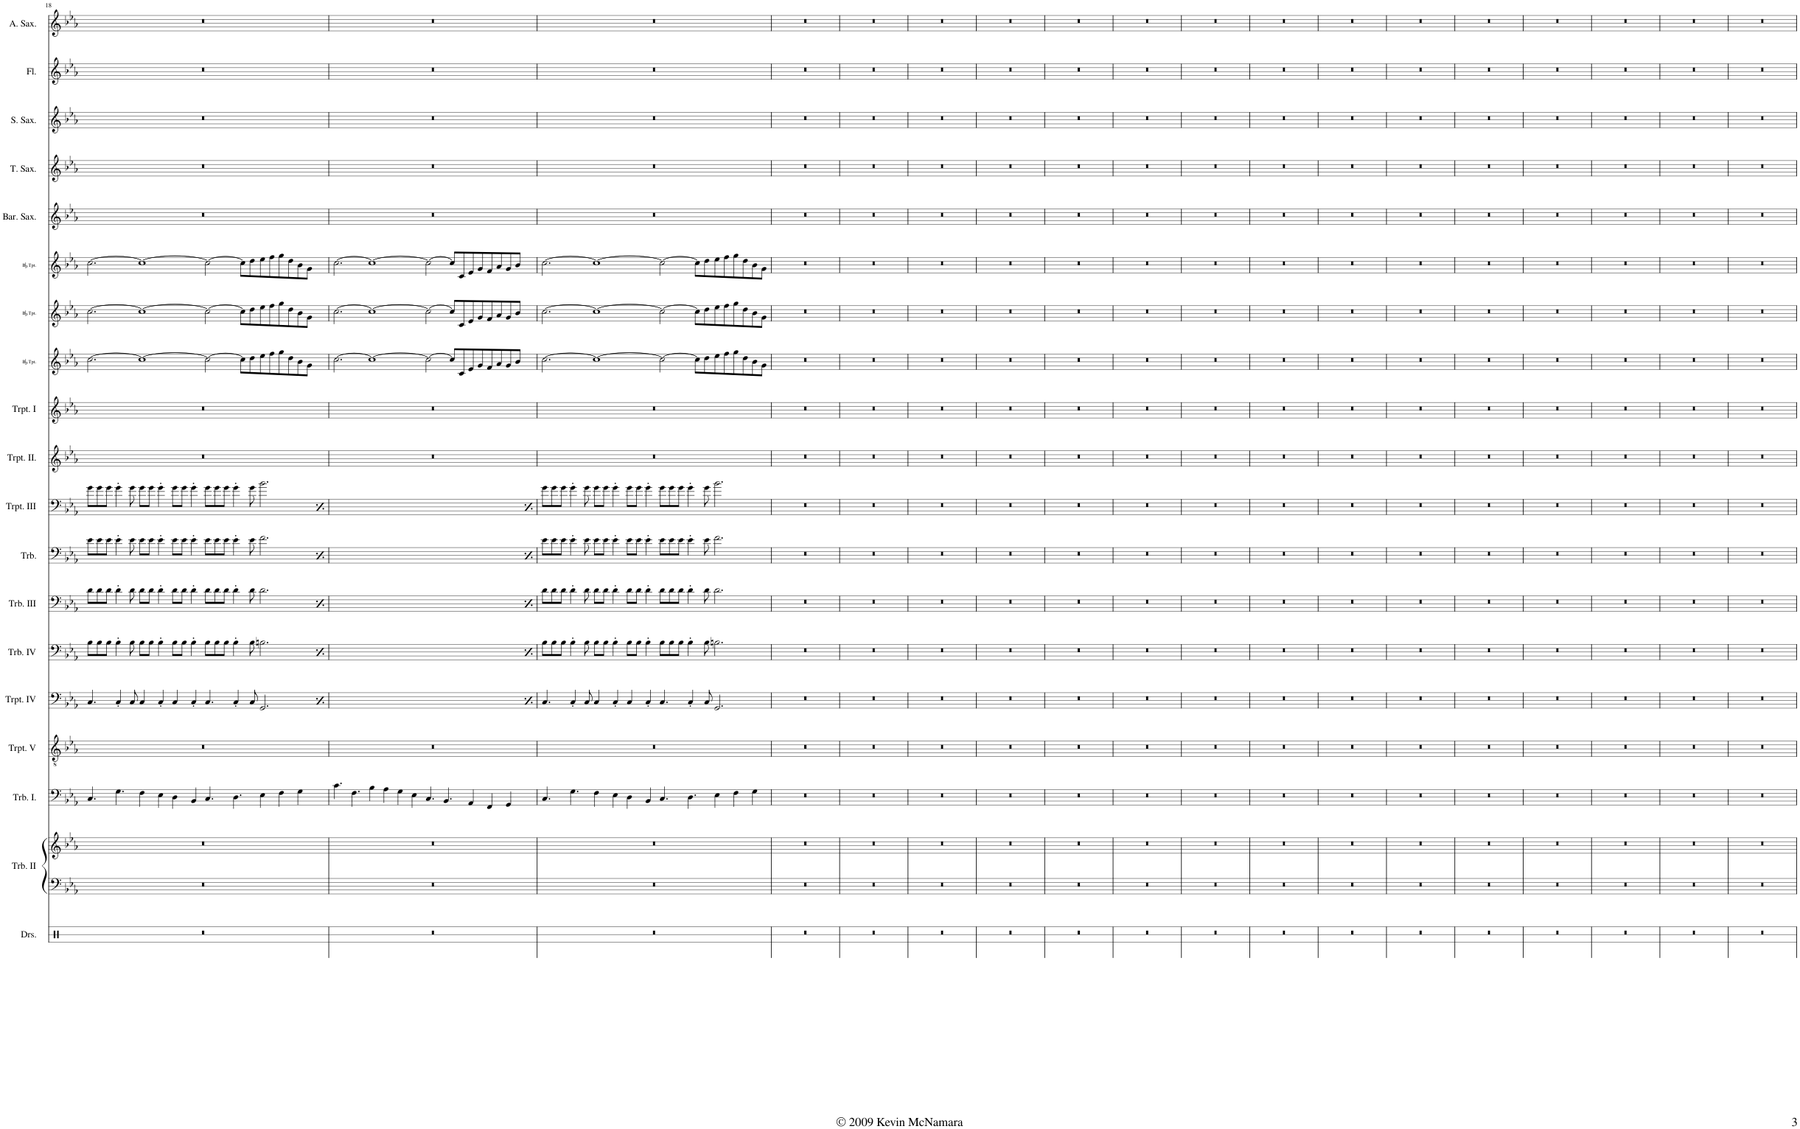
**kern	**kern	**kern	**kern	**kern	**kern	**kern	**kern	**kern	**kern	**kern	**kern	**kern	**kern	**kern	**kern	**kern	**kern	**kern	**kern
*part19	*part18	*part18	*part17	*part16	*part15	*part14	*part13	*part12	*part11	*part10	*part9	*part8	*part7	*part6	*part5	*part4	*part3	*part2	*part1
*staff20	*staff19	*staff18	*staff17	*staff16	*staff15	*staff14	*staff13	*staff12	*staff11	*staff10	*staff9	*staff8	*staff7	*staff6	*staff5	*staff4	*staff3	*staff2	*staff1
*I"Drumset	*I"Trombone II	*	*I"Trombone I	*I"Trumpet V	*I"Trumpet IVe	*I"Trombone IV	*I"Trombone III	*I"Trombone	*I"Trumpet IIIe	*I"Trumpet II	*I"Trumpet I	*I"BaccidentalFlat Trumpet	*I"BaccidentalFlat Trumpet	*I"BaccidentalFlat Trumpet	*I"Baritone Saxophone	*I"Tenor Saxophone	*I"Soprano Saxophone	*I"Flute	*I"Alto Saxophone
*I'Drs.	*I'Trb. II	*	*I'Trb. I.	*I'Trpt. V	*I'Trpt. IV	*I'Trb. IV	*I'Trb. III	*I'Trb.	*I'Trpt. III	*I'Trpt. II.	*I'Trpt. I	*I'BaccidentalFlat Tpt.	*I'BaccidentalFlat Tpt.	*I'BaccidentalFlat Tpt.	*I'Bar. Sax.	*I'T. Sax.	*I'S. Sax.	*I'Fl.	*I'A. Sax.
!!LO:PB:g=z
*clefX	*clefF4	*clefG2	*clefF4	*clefGv2	*clefF4	*clefF4	*clefF4	*clefF4	*clefF4	*clefG2	*clefG2	*clefG2	*clefG2	*clefG2	*clefG2	*clefG2	*clefG2	*clefG2	*clefG2
*	*	*	*	*	*	*	*	*	*	*ITrd1c2	*ITrd1c2	*ITrd1c2	*ITrd1c2	*ITrd1c2	*ITrd12c21	*ITrd8c14	*ITrd1c2	*	*ITrd5c9
*k[]	*k[b-e-a-]	*k[b-e-a-]	*k[b-e-a-]	*k[b-e-a-]	*k[b-e-a-]	*k[b-e-a-]	*k[b-e-a-]	*k[b-e-a-]	*k[b-e-a-]	*k[b-e-a-]	*k[b-e-a-]	*k[b-e-a-]	*k[b-e-a-]	*k[b-e-a-]	*k[b-e-a-]	*k[b-e-a-]	*k[b-e-a-]	*k[b-e-a-]	*k[b-e-a-]
*M13/4	*M13/4	*M13/4	*M13/4	*M13/4	*M13/4	*M13/4	*M13/4	*M13/4	*M13/4	*M13/4	*M13/4	*M13/4	*M13/4	*M13/4	*M13/4	*M13/4	*M13/4	*M13/4	*M13/4
=18	=18	=18	=18	=18	=18	=18	=18	=18	=18	=18	=18	=18	=18	=18	=18	=18	=18	=18	=18
4%13r	4%13r	4%13r	4.C/	4%13r	4.C/	8B-\L	8d\L	8e-\L	8g\L	4%13r	4%13r	[2.cc\	[2.cc\	[2.cc\	4%13r	4%13r	4%13r	4%13r	4%13r
.	.	.	.	.	.	8B-\	8d\	8e-\	8g\	.	.	.	.	.	.	.	.	.	.
.	.	.	.	.	.	8B-\J	8d\J	8e-\J	8g\J	.	.	.	.	.	.	.	.	.	.
.	.	.	4.G\	.	4C'/	4B-'\	4d'\	4e-'\	4g'\	.	.	.	.	.	.	.	.	.	.
.	.	.	.	.	8C/	8B-\	8d\	8e-\	8g\	.	.	.	.	.	.	.	.	.	.
.	.	.	4F\	.	4C/	8B-\L	8d\L	8e-\L	8g\L	.	.	1cc_	1cc_	1cc_	.	.	.	.	.
.	.	.	.	.	.	8B-\J	8d\J	8e-\J	8g\J	.	.	.	.	.	.	.	.	.	.
.	.	.	4E-\	.	4C'/	4B-'\	4d'\	4e-'\	4g'\	.	.	.	.	.	.	.	.	.	.
.	.	.	4D\	.	4C/	8B-\L	8d\L	8e-\L	8g\L	.	.	.	.	.	.	.	.	.	.
.	.	.	.	.	.	8B-\J	8d\J	8e-\J	8g\J	.	.	.	.	.	.	.	.	.	.
.	.	.	4BB-/	.	4C'/	4B-'\	4d'\	4e-'\	4g'\	.	.	.	.	.	.	.	.	.	.
.	.	.	4.C/	.	4.C/	8B-\L	8d\L	8e-\L	8g\L	.	.	2cc\_	2cc\_	2cc\_	.	.	.	.	.
.	.	.	.	.	.	8B-\	8d\	8e-\	8g\	.	.	.	.	.	.	.	.	.	.
.	.	.	.	.	.	8B-\J	8d\J	8e-\J	8g\J	.	.	.	.	.	.	.	.	.	.
.	.	.	4.D\	.	4C'/	4B-'\	4d'\	4e-'\	4g'\	.	.	.	.	.	.	.	.	.	.
.	.	.	.	.	.	.	.	.	.	.	.	8cc\L]	8cc\L]	8cc\L]	.	.	.	.	.
.	.	.	.	.	8C/	8B-\	8d\	8e-\	8g\	.	.	8dd\	8dd\	8dd\	.	.	.	.	.
.	.	.	4E-\	.	2.GG/	2.Bn\	2.d\	2.f\	2.b-\	.	.	8ee-\	8ee-\	8ee-\	.	.	.	.	.
.	.	.	.	.	.	.	.	.	.	.	.	8ff\	8ff\	8ff\	.	.	.	.	.
.	.	.	4F\	.	.	.	.	.	.	.	.	8gg\	8gg\	8gg\	.	.	.	.	.
.	.	.	.	.	.	.	.	.	.	.	.	8dd\	8dd\	8dd\	.	.	.	.	.
.	.	.	4G\	.	.	.	.	.	.	.	.	8b-\	8b-\	8b-\	.	.	.	.	.
.	.	.	.	.	.	.	.	.	.	.	.	8g\J	8g\J	8g\J	.	.	.	.	.
=19	=19	=19	=19	=19	=19	=19	=19	=19	=19	=19	=19	=19	=19	=19	=19	=19	=19	=19	=19
4%13r	4%13r	4%13r	4.c\	4%13r	4.C/	8B-\L	8d\L	8e-\L	8g\L	4%13r	4%13r	[2.cc\	[2.cc\	[2.cc\	4%13r	4%13r	4%13r	4%13r	4%13r
.	.	.	.	.	.	8B-\	8d\	8e-\	8g\	.	.	.	.	.	.	.	.	.	.
.	.	.	.	.	.	8B-\J	8d\J	8e-\J	8g\J	.	.	.	.	.	.	.	.	.	.
.	.	.	4.F\	.	4C'/	4B-'\	4d'\	4e-'\	4g'\	.	.	.	.	.	.	.	.	.	.
.	.	.	.	.	8C/	8B-\	8d\	8e-\	8g\	.	.	.	.	.	.	.	.	.	.
.	.	.	4B-\	.	4C/	8B-\L	8d\L	8e-\L	8g\L	.	.	1cc_	1cc_	1cc_	.	.	.	.	.
.	.	.	.	.	.	8B-\J	8d\J	8e-\J	8g\J	.	.	.	.	.	.	.	.	.	.
.	.	.	4A-\	.	4C'/	4B-'\	4d'\	4e-'\	4g'\	.	.	.	.	.	.	.	.	.	.
.	.	.	4G\	.	4C/	8B-\L	8d\L	8e-\L	8g\L	.	.	.	.	.	.	.	.	.	.
.	.	.	.	.	.	8B-\J	8d\J	8e-\J	8g\J	.	.	.	.	.	.	.	.	.	.
.	.	.	4E-\	.	4C'/	4B-'\	4d'\	4e-'\	4g'\	.	.	.	.	.	.	.	.	.	.
.	.	.	4.C/	.	4.C/	8B-\L	8d\L	8e-\L	8g\L	.	.	2cc\_	2cc\_	2cc\_	.	.	.	.	.
.	.	.	.	.	.	8B-\	8d\	8e-\	8g\	.	.	.	.	.	.	.	.	.	.
.	.	.	.	.	.	8B-\J	8d\J	8e-\J	8g\J	.	.	.	.	.	.	.	.	.	.
.	.	.	4.BB-/	.	4C'/	4B-'\	4d'\	4e-'\	4g'\	.	.	.	.	.	.	.	.	.	.
.	.	.	.	.	.	.	.	.	.	.	.	8cc/L]	8cc/L]	8cc/L]	.	.	.	.	.
.	.	.	.	.	8C/	8B-\	8d\	8e-\	8g\	.	.	8c/	8c/	8c/	.	.	.	.	.
.	.	.	4AA-/	.	2.GG/	2.Bn\	2.d\	2.f\	2.b-\	.	.	8e-/	8e-/	8e-/	.	.	.	.	.
.	.	.	.	.	.	.	.	.	.	.	.	8g/	8g/	8g/	.	.	.	.	.
.	.	.	4FF/	.	.	.	.	.	.	.	.	8f/	8f/	8f/	.	.	.	.	.
.	.	.	.	.	.	.	.	.	.	.	.	8a-/	8a-/	8a-/	.	.	.	.	.
.	.	.	4GG/	.	.	.	.	.	.	.	.	8g/	8g/	8g/	.	.	.	.	.
.	.	.	.	.	.	.	.	.	.	.	.	8b-/J	8b-/J	8b-/J	.	.	.	.	.
=20	=20	=20	=20	=20	=20	=20	=20	=20	=20	=20	=20	=20	=20	=20	=20	=20	=20	=20	=20
4%13r	4%13r	4%13r	4.C/	4%13r	4.C/	8B-\L	8d\L	8e-\L	8g\L	4%13r	4%13r	[2.cc\	[2.cc\	[2.cc\	4%13r	4%13r	4%13r	4%13r	4%13r
.	.	.	.	.	.	8B-\	8d\	8e-\	8g\	.	.	.	.	.	.	.	.	.	.
.	.	.	.	.	.	8B-\J	8d\J	8e-\J	8g\J	.	.	.	.	.	.	.	.	.	.
.	.	.	4.G\	.	4C'/	4B-'\	4d'\	4e-'\	4g'\	.	.	.	.	.	.	.	.	.	.
.	.	.	.	.	8C/	8B-\	8d\	8e-\	8g\	.	.	.	.	.	.	.	.	.	.
.	.	.	4F\	.	4C/	8B-\L	8d\L	8e-\L	8g\L	.	.	1cc_	1cc_	1cc_	.	.	.	.	.
.	.	.	.	.	.	8B-\J	8d\J	8e-\J	8g\J	.	.	.	.	.	.	.	.	.	.
.	.	.	4E-\	.	4C'/	4B-'\	4d'\	4e-'\	4g'\	.	.	.	.	.	.	.	.	.	.
.	.	.	4D\	.	4C/	8B-\L	8d\L	8e-\L	8g\L	.	.	.	.	.	.	.	.	.	.
.	.	.	.	.	.	8B-\J	8d\J	8e-\J	8g\J	.	.	.	.	.	.	.	.	.	.
.	.	.	4BB-/	.	4C'/	4B-'\	4d'\	4e-'\	4g'\	.	.	.	.	.	.	.	.	.	.
.	.	.	4.C/	.	4.C/	8B-\L	8d\L	8e-\L	8g\L	.	.	2cc\_	2cc\_	2cc\_	.	.	.	.	.
.	.	.	.	.	.	8B-\	8d\	8e-\	8g\	.	.	.	.	.	.	.	.	.	.
.	.	.	.	.	.	8B-\J	8d\J	8e-\J	8g\J	.	.	.	.	.	.	.	.	.	.
.	.	.	4.D\	.	4C'/	4B-'\	4d'\	4e-'\	4g'\	.	.	.	.	.	.	.	.	.	.
.	.	.	.	.	.	.	.	.	.	.	.	8cc\L]	8cc\L]	8cc\L]	.	.	.	.	.
.	.	.	.	.	8C/	8B-\	8d\	8e-\	8g\	.	.	8dd\	8dd\	8dd\	.	.	.	.	.
.	.	.	4E-\	.	2.GG/	2.Bn\	2.d\	2.f\	2.b-\	.	.	8ee-\	8ee-\	8ee-\	.	.	.	.	.
.	.	.	.	.	.	.	.	.	.	.	.	8ff\	8ff\	8ff\	.	.	.	.	.
.	.	.	4F\	.	.	.	.	.	.	.	.	8gg\	8gg\	8gg\	.	.	.	.	.
.	.	.	.	.	.	.	.	.	.	.	.	8dd\	8dd\	8dd\	.	.	.	.	.
.	.	.	4G\	.	.	.	.	.	.	.	.	8b-\	8b-\	8b-\	.	.	.	.	.
.	.	.	.	.	.	.	.	.	.	.	.	8g\J	8g\J	8g\J	.	.	.	.	.
=21	=21	=21	=21	=21	=21	=21	=21	=21	=21	=21	=21	=21	=21	=21	=21	=21	=21	=21	=21
4%13r	4%13r	4%13r	4%13r	4%13r	4%13r	4%13r	4%13r	4%13r	4%13r	4%13r	4%13r	4%13r	4%13r	4%13r	4%13r	4%13r	4%13r	4%13r	4%13r
=22	=22	=22	=22	=22	=22	=22	=22	=22	=22	=22	=22	=22	=22	=22	=22	=22	=22	=22	=22
4%13r	4%13r	4%13r	4%13r	4%13r	4%13r	4%13r	4%13r	4%13r	4%13r	4%13r	4%13r	4%13r	4%13r	4%13r	4%13r	4%13r	4%13r	4%13r	4%13r
=23	=23	=23	=23	=23	=23	=23	=23	=23	=23	=23	=23	=23	=23	=23	=23	=23	=23	=23	=23
4%13r	4%13r	4%13r	4%13r	4%13r	4%13r	4%13r	4%13r	4%13r	4%13r	4%13r	4%13r	4%13r	4%13r	4%13r	4%13r	4%13r	4%13r	4%13r	4%13r
=24	=24	=24	=24	=24	=24	=24	=24	=24	=24	=24	=24	=24	=24	=24	=24	=24	=24	=24	=24
4%13r	4%13r	4%13r	4%13r	4%13r	4%13r	4%13r	4%13r	4%13r	4%13r	4%13r	4%13r	4%13r	4%13r	4%13r	4%13r	4%13r	4%13r	4%13r	4%13r
=25	=25	=25	=25	=25	=25	=25	=25	=25	=25	=25	=25	=25	=25	=25	=25	=25	=25	=25	=25
4%13r	4%13r	4%13r	4%13r	4%13r	4%13r	4%13r	4%13r	4%13r	4%13r	4%13r	4%13r	4%13r	4%13r	4%13r	4%13r	4%13r	4%13r	4%13r	4%13r
=26	=26	=26	=26	=26	=26	=26	=26	=26	=26	=26	=26	=26	=26	=26	=26	=26	=26	=26	=26
4%13r	4%13r	4%13r	4%13r	4%13r	4%13r	4%13r	4%13r	4%13r	4%13r	4%13r	4%13r	4%13r	4%13r	4%13r	4%13r	4%13r	4%13r	4%13r	4%13r
=27	=27	=27	=27	=27	=27	=27	=27	=27	=27	=27	=27	=27	=27	=27	=27	=27	=27	=27	=27
4%13r	4%13r	4%13r	4%13r	4%13r	4%13r	4%13r	4%13r	4%13r	4%13r	4%13r	4%13r	4%13r	4%13r	4%13r	4%13r	4%13r	4%13r	4%13r	4%13r
=28	=28	=28	=28	=28	=28	=28	=28	=28	=28	=28	=28	=28	=28	=28	=28	=28	=28	=28	=28
4%13r	4%13r	4%13r	4%13r	4%13r	4%13r	4%13r	4%13r	4%13r	4%13r	4%13r	4%13r	4%13r	4%13r	4%13r	4%13r	4%13r	4%13r	4%13r	4%13r
=29	=29	=29	=29	=29	=29	=29	=29	=29	=29	=29	=29	=29	=29	=29	=29	=29	=29	=29	=29
4%13r	4%13r	4%13r	4%13r	4%13r	4%13r	4%13r	4%13r	4%13r	4%13r	4%13r	4%13r	4%13r	4%13r	4%13r	4%13r	4%13r	4%13r	4%13r	4%13r
=30	=30	=30	=30	=30	=30	=30	=30	=30	=30	=30	=30	=30	=30	=30	=30	=30	=30	=30	=30
4%13r	4%13r	4%13r	4%13r	4%13r	4%13r	4%13r	4%13r	4%13r	4%13r	4%13r	4%13r	4%13r	4%13r	4%13r	4%13r	4%13r	4%13r	4%13r	4%13r
=31	=31	=31	=31	=31	=31	=31	=31	=31	=31	=31	=31	=31	=31	=31	=31	=31	=31	=31	=31
4%13r	4%13r	4%13r	4%13r	4%13r	4%13r	4%13r	4%13r	4%13r	4%13r	4%13r	4%13r	4%13r	4%13r	4%13r	4%13r	4%13r	4%13r	4%13r	4%13r
=32	=32	=32	=32	=32	=32	=32	=32	=32	=32	=32	=32	=32	=32	=32	=32	=32	=32	=32	=32
4%13r	4%13r	4%13r	4%13r	4%13r	4%13r	4%13r	4%13r	4%13r	4%13r	4%13r	4%13r	4%13r	4%13r	4%13r	4%13r	4%13r	4%13r	4%13r	4%13r
=33	=33	=33	=33	=33	=33	=33	=33	=33	=33	=33	=33	=33	=33	=33	=33	=33	=33	=33	=33
4%13r	4%13r	4%13r	4%13r	4%13r	4%13r	4%13r	4%13r	4%13r	4%13r	4%13r	4%13r	4%13r	4%13r	4%13r	4%13r	4%13r	4%13r	4%13r	4%13r
=34	=34	=34	=34	=34	=34	=34	=34	=34	=34	=34	=34	=34	=34	=34	=34	=34	=34	=34	=34
4%13r	4%13r	4%13r	4%13r	4%13r	4%13r	4%13r	4%13r	4%13r	4%13r	4%13r	4%13r	4%13r	4%13r	4%13r	4%13r	4%13r	4%13r	4%13r	4%13r
=35	=35	=35	=35	=35	=35	=35	=35	=35	=35	=35	=35	=35	=35	=35	=35	=35	=35	=35	=35
4%13r	4%13r	4%13r	4%13r	4%13r	4%13r	4%13r	4%13r	4%13r	4%13r	4%13r	4%13r	4%13r	4%13r	4%13r	4%13r	4%13r	4%13r	4%13r	4%13r
=	=	=	=	=	=	=	=	=	=	=	=	=	=	=	=	=	=	=	=
*-	*-	*-	*-	*-	*-	*-	*-	*-	*-	*-	*-	*-	*-	*-	*-	*-	*-	*-	*-
